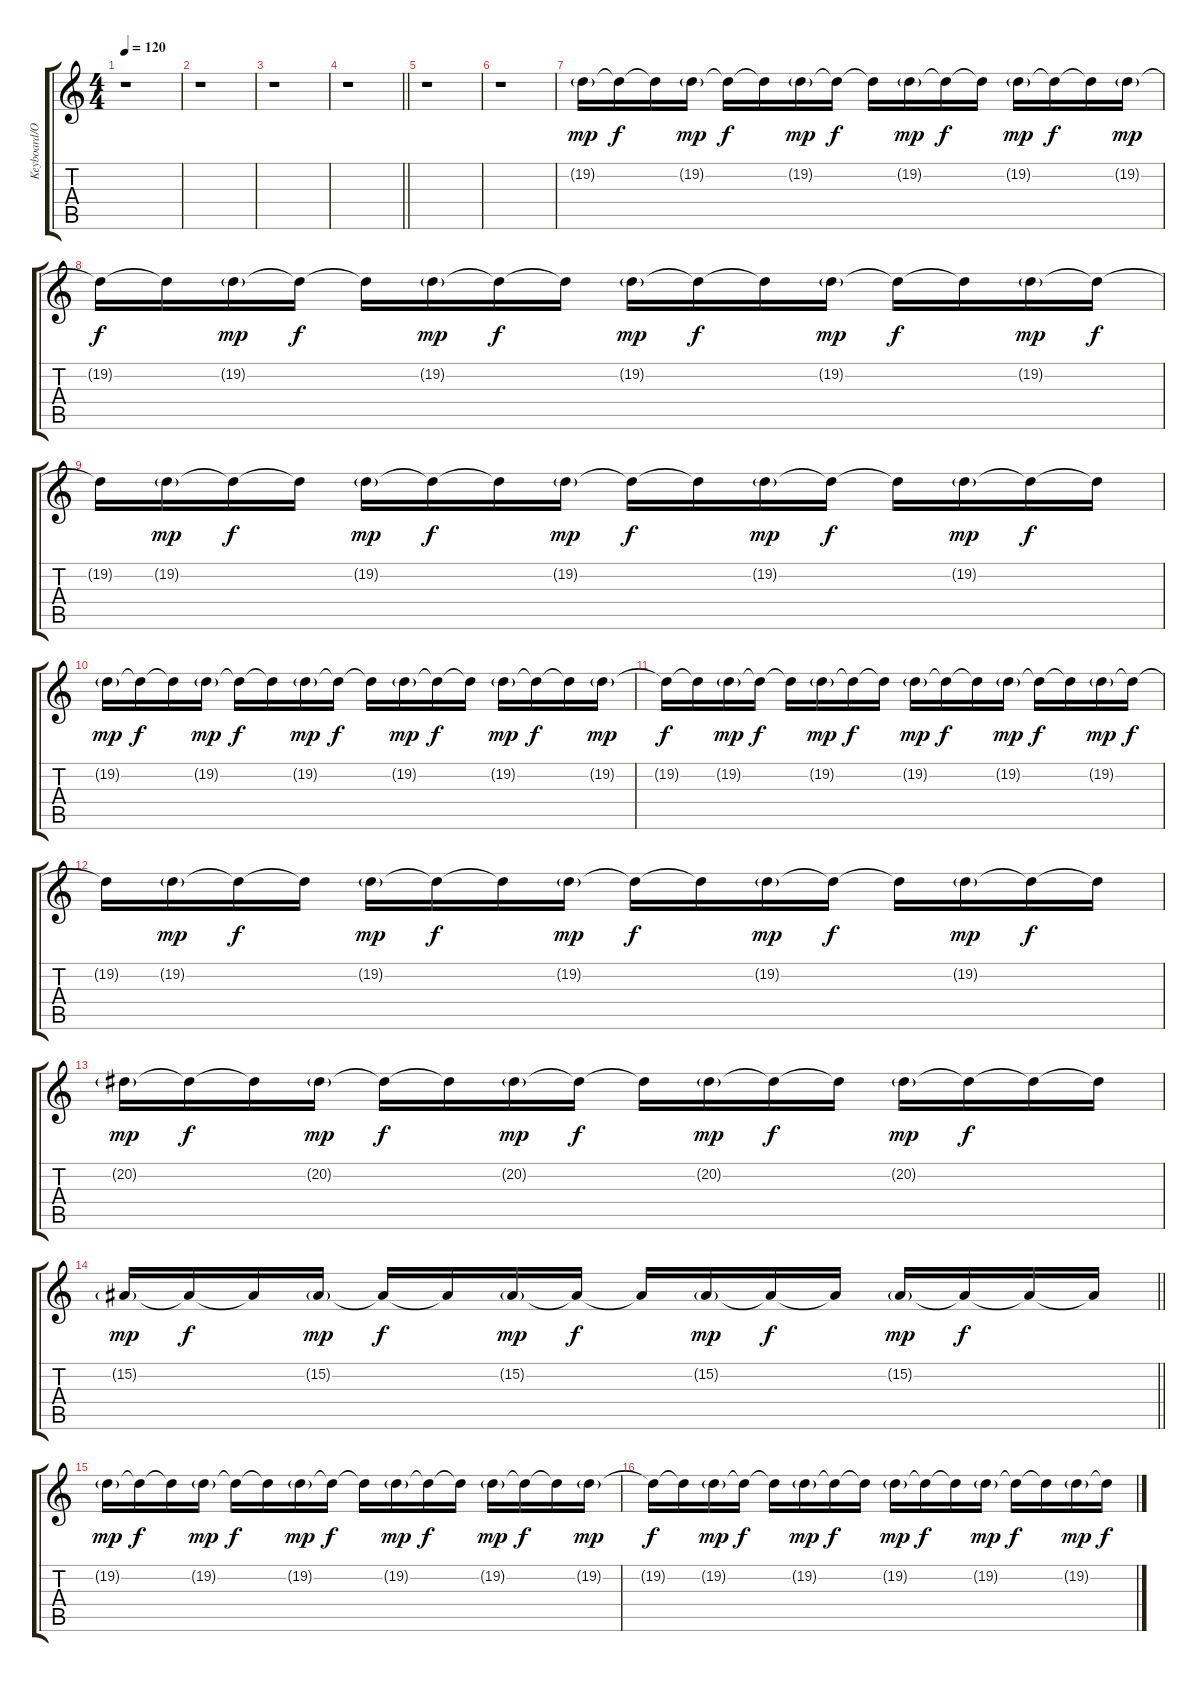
\track ("Keyboard/Overdub" "Keyboard/O") {instrument acousticgrandpiano}
\staff {score tabs}
\tuning (C4 G3 Eb3 Bb2 F2 C2) {hide}
\ts (4 4)
\tempo 120
\clef g2
\ks c
r.1{dy f} |
r.1 |
r.1 |
\barLineRight lightlight
r.1 |
\section ("" "")
r.1 |
r.1 |
19.2{g}.16{dy mp volume 11 instrument distortionguitar} 19.2{t}.16{dy f} 19.2{t}.16 19.2{g}.16{dy mp} 19.2{t}.16{dy f} 19.2{t}.16 19.2{g}.16{dy mp} 19.2{t}.16{dy f} 19.2{t}.16 19.2{g}.16{dy mp} 19.2{t}.16{dy f} 19.2{t}.16 19.2{g}.16{dy mp} 19.2{t}.16{dy f} 19.2{t}.16 19.2{g}.16{dy mp} |
19.2{t}.16{dy f} 19.2{t}.16 19.2{g}.16{dy mp} 19.2{t}.16{dy f} 19.2{t}.16 19.2{g}.16{dy mp} 19.2{t}.16{dy f} 19.2{t}.16 19.2{g}.16{dy mp} 19.2{t}.16{dy f} 19.2{t}.16 19.2{g}.16{dy mp} 19.2{t}.16{dy f} 19.2{t}.16 19.2{g}.16{dy mp} 19.2{t}.16{dy f} |
19.2{t}.16 19.2{g}.16{dy mp} 19.2{t}.16{dy f} 19.2{t}.16 19.2{g}.16{dy mp} 19.2{t}.16{dy f} 19.2{t}.16 19.2{g}.16{dy mp} 19.2{t}.16{dy f} 19.2{t}.16 19.2{g}.16{dy mp} 19.2{t}.16{dy f} 19.2{t}.16 19.2{g}.16{dy mp} 19.2{t}.16{dy f} 19.2{t}.16 |
19.2{g}.16{dy mp} 19.2{t}.16{dy f} 19.2{t}.16 19.2{g}.16{dy mp} 19.2{t}.16{dy f} 19.2{t}.16 19.2{g}.16{dy mp} 19.2{t}.16{dy f} 19.2{t}.16 19.2{g}.16{dy mp} 19.2{t}.16{dy f} 19.2{t}.16 19.2{g}.16{dy mp} 19.2{t}.16{dy f} 19.2{t}.16 19.2{g}.16{dy mp} |
19.2{t}.16{dy f} 19.2{t}.16 19.2{g}.16{dy mp} 19.2{t}.16{dy f} 19.2{t}.16 19.2{g}.16{dy mp} 19.2{t}.16{dy f} 19.2{t}.16 19.2{g}.16{dy mp} 19.2{t}.16{dy f} 19.2{t}.16 19.2{g}.16{dy mp} 19.2{t}.16{dy f} 19.2{t}.16 19.2{g}.16{dy mp} 19.2{t}.16{dy f} |
19.2{t}.16 19.2{g}.16{dy mp} 19.2{t}.16{dy f} 19.2{t}.16 19.2{g}.16{dy mp} 19.2{t}.16{dy f} 19.2{t}.16 19.2{g}.16{dy mp} 19.2{t}.16{dy f} 19.2{t}.16 19.2{g}.16{dy mp} 19.2{t}.16{dy f} 19.2{t}.16 19.2{g}.16{dy mp} 19.2{t}.16{dy f} 19.2{t}.16 |
20.2{g}.16{dy mp} 20.2{t}.16{dy f} 20.2{t}.16 20.2{g}.16{dy mp} 20.2{t}.16{dy f} 20.2{t}.16 20.2{g}.16{dy mp} 20.2{t}.16{dy f} 20.2{t}.16 20.2{g}.16{dy mp} 20.2{t}.16{dy f} 20.2{t}.16 20.2{g}.16{dy mp} 20.2{t}.16{dy f} 20.2{t}.16 20.2{t}.16 |
\barLineRight lightlight
15.2{g}.16{dy mp} 15.2{t}.16{dy f} 15.2{t}.16 15.2{g}.16{dy mp} 15.2{t}.16{dy f} 15.2{t}.16 15.2{g}.16{dy mp} 15.2{t}.16{dy f} 15.2{t}.16 15.2{g}.16{dy mp} 15.2{t}.16{dy f} 15.2{t}.16 15.2{g}.16{dy mp} 15.2{t}.16{dy f} 15.2{t}.16 15.2{t}.16 |
\section ("" "")
19.2{g}.16{dy mp} 19.2{t}.16{dy f} 19.2{t}.16 19.2{g}.16{dy mp} 19.2{t}.16{dy f} 19.2{t}.16 19.2{g}.16{dy mp} 19.2{t}.16{dy f} 19.2{t}.16 19.2{g}.16{dy mp} 19.2{t}.16{dy f} 19.2{t}.16 19.2{g}.16{dy mp} 19.2{t}.16{dy f} 19.2{t}.16 19.2{g}.16{dy mp} |
19.2{t}.16{dy f} 19.2{t}.16 19.2{g}.16{dy mp} 19.2{t}.16{dy f} 19.2{t}.16 19.2{g}.16{dy mp} 19.2{t}.16{dy f} 19.2{t}.16 19.2{g}.16{dy mp} 19.2{t}.16{dy f} 19.2{t}.16 19.2{g}.16{dy mp} 19.2{t}.16{dy f} 19.2{t}.16 19.2{g}.16{dy mp} 19.2{t}.16{dy f}
